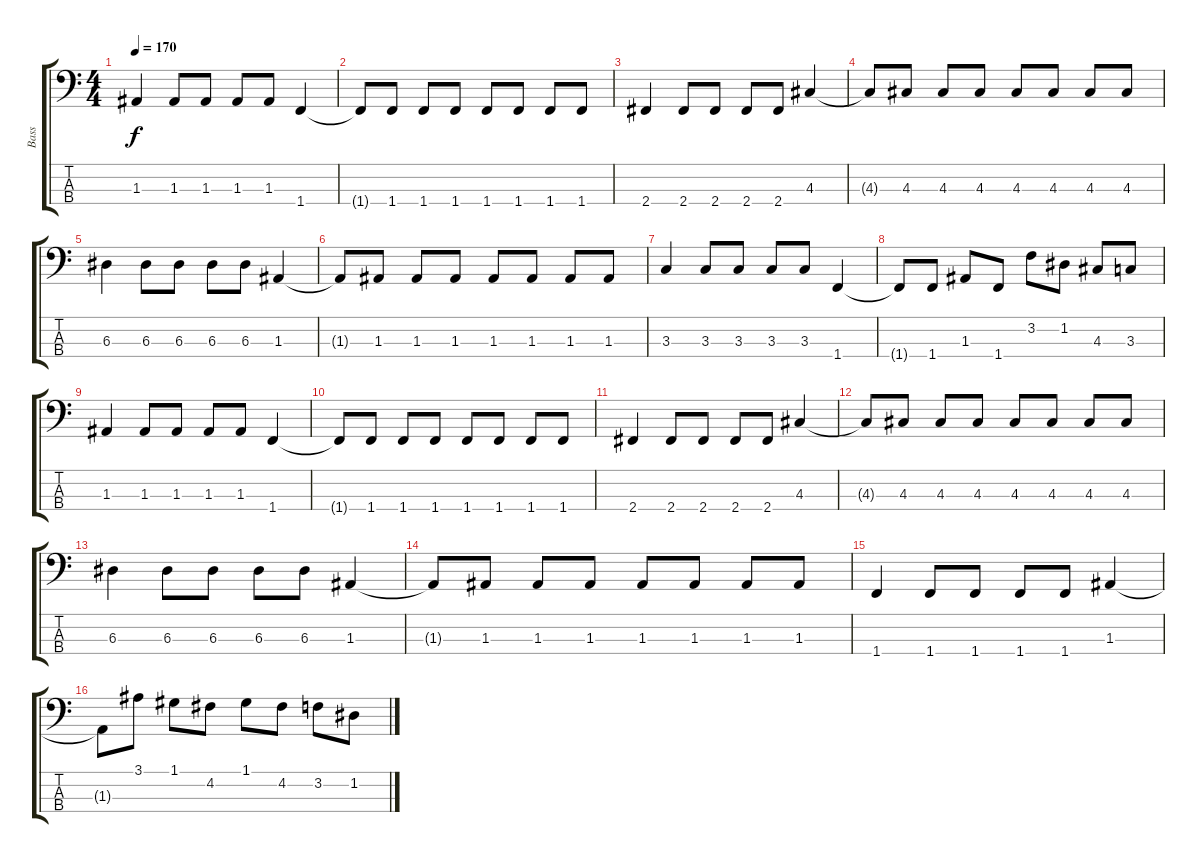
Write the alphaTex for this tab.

\track ("Bass" "Bass") {instrument electricbassfinger}
\staff {score tabs}
\tuning (G2 D2 A1 E1) {hide}
\ts (4 4)
\tempo 170
\clef f4
\ks c
1.3.4{dy f} 1.3.8 1.3.8 1.3.8 1.3.8 1.4.4 |
1.4{t}.8 1.4.8 1.4.8 1.4.8 1.4.8 1.4.8 1.4.8 1.4.8 |
2.4.4 2.4.8 2.4.8 2.4.8 2.4.8 4.3.4 |
4.3{t}.8 4.3.8 4.3.8 4.3.8 4.3.8 4.3.8 4.3.8 4.3.8 |
6.3.4 6.3.8 6.3.8 6.3.8 6.3.8 1.3.4 |
1.3{t}.8 1.3.8 1.3.8 1.3.8 1.3.8 1.3.8 1.3.8 1.3.8 |
3.3.4 3.3.8 3.3.8 3.3.8 3.3.8 1.4.4 |
1.4{t}.8 1.4.8 1.3.8 1.4.8 3.2.8 1.2.8 4.3.8 3.3.8 |
1.3.4 1.3.8 1.3.8 1.3.8 1.3.8 1.4.4 |
1.4{t}.8 1.4.8 1.4.8 1.4.8 1.4.8 1.4.8 1.4.8 1.4.8 |
2.4.4 2.4.8 2.4.8 2.4.8 2.4.8 4.3.4 |
4.3{t}.8 4.3.8 4.3.8 4.3.8 4.3.8 4.3.8 4.3.8 4.3.8 |
6.3.4 6.3.8 6.3.8 6.3.8 6.3.8 1.3.4 |
1.3{t}.8 1.3.8 1.3.8 1.3.8 1.3.8 1.3.8 1.3.8 1.3.8 |
1.4.4 1.4.8 1.4.8 1.4.8 1.4.8 1.3.4 |
1.3{t}.8 3.1.8 1.1.8 4.2.8 1.1.8 4.2.8 3.2.8 1.2.8
